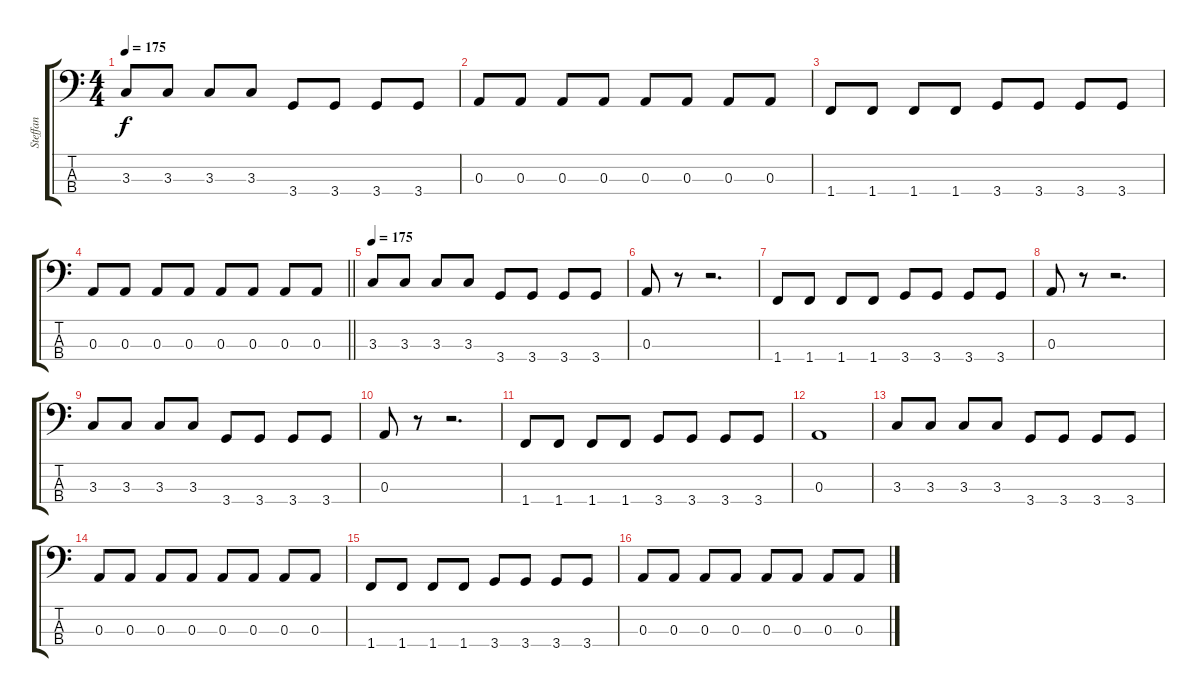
\track ("Steffan" "Steffan") {instrument electricbasspick}
\staff {score tabs}
\tuning (G2 D2 A1 E1) {hide}
\ts (4 4)
\tempo 175
\clef f4
\ks c
3.3.8{dy f} 3.3.8 3.3.8 3.3.8 3.4.8 3.4.8 3.4.8 3.4.8 |
0.3.8 0.3.8 0.3.8 0.3.8 0.3.8 0.3.8 0.3.8 0.3.8 |
1.4.8 1.4.8 1.4.8 1.4.8 3.4.8 3.4.8 3.4.8 3.4.8 |
\barLineRight lightlight
0.3.8 0.3.8 0.3.8 0.3.8 0.3.8 0.3.8 0.3.8 0.3.8 |
\tempo 175
3.3.8 3.3.8 3.3.8 3.3.8 3.4.8 3.4.8 3.4.8 3.4.8 |
0.3.8 r.8 r.2{d} |
1.4.8 1.4.8 1.4.8 1.4.8 3.4.8 3.4.8 3.4.8 3.4.8 |
0.3.8 r.8 r.2{d} |
3.3.8 3.3.8 3.3.8 3.3.8 3.4.8 3.4.8 3.4.8 3.4.8 |
0.3.8 r.8 r.2{d} |
1.4.8 1.4.8 1.4.8 1.4.8 3.4.8 3.4.8 3.4.8 3.4.8 |
0.3.1 |
3.3.8 3.3.8 3.3.8 3.3.8 3.4.8 3.4.8 3.4.8 3.4.8 |
0.3.8 0.3.8 0.3.8 0.3.8 0.3.8 0.3.8 0.3.8 0.3.8 |
1.4.8 1.4.8 1.4.8 1.4.8 3.4.8 3.4.8 3.4.8 3.4.8 |
0.3.8 0.3.8 0.3.8 0.3.8 0.3.8 0.3.8 0.3.8 0.3.8
